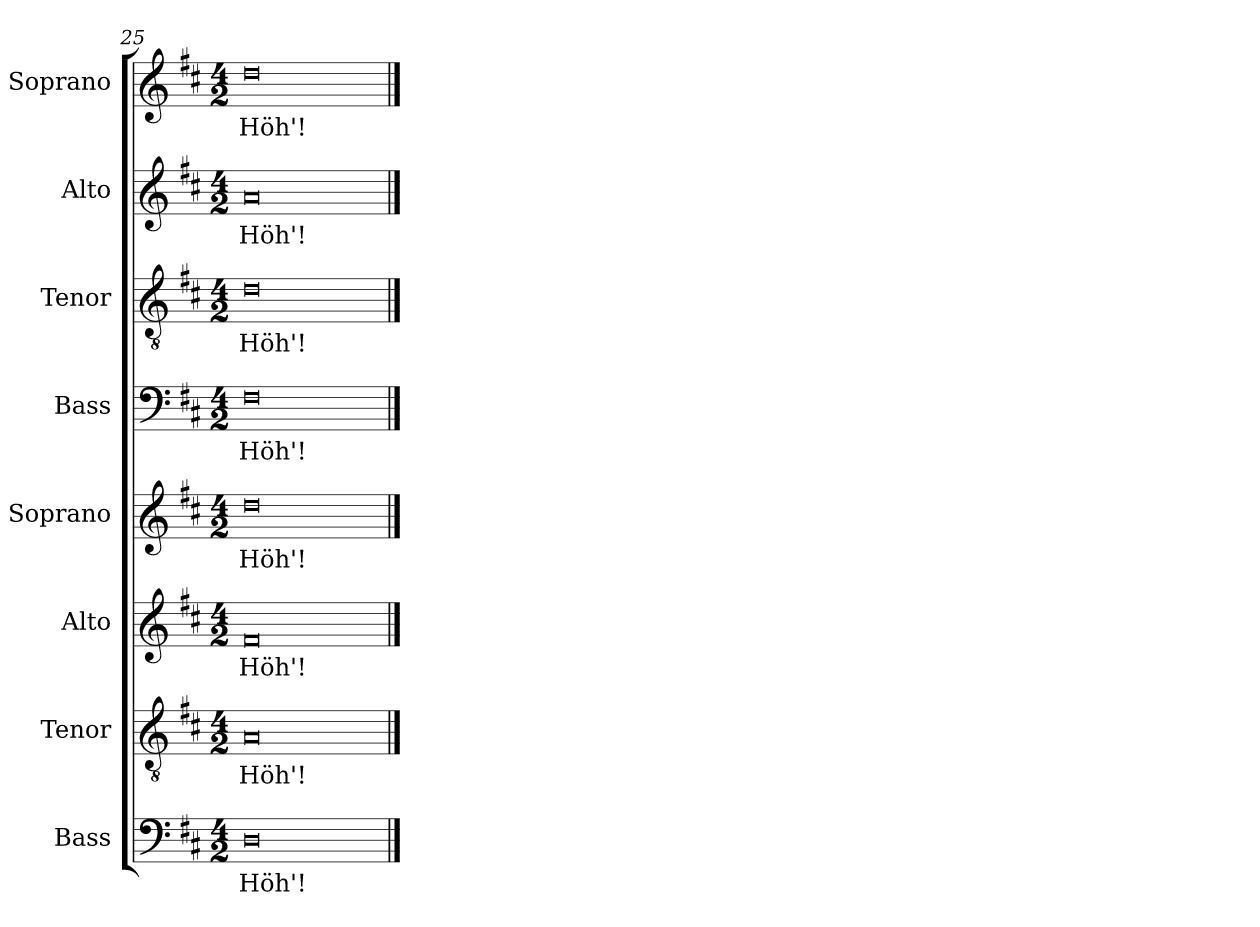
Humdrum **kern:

**kern	**text	**kern	**text	**kern	**text	**kern	**text	**kern	**text	**kern	**text	**kern	**text	**kern	**text
*part8	*part8	*part7	*part7	*part6	*part6	*part5	*part5	*part4	*part4	*part3	*part3	*part2	*part2	*part1	*part1
*staff8	*staff8	*staff7	*staff7	*staff6	*staff6	*staff5	*staff5	*staff4	*staff4	*staff3	*staff3	*staff2	*staff2	*staff1	*staff1
*I"Bass	*	*I"Tenor	*	*I"Alto	*	*I"Soprano	*	*I"Bass	*	*I"Tenor	*	*I"Alto	*	*I"Soprano	*
*	*	*	*	*	*	*I'Pno	*	*	*	*	*	*	*	*I'Pno	*
*clefF4	*	*clefGv2	*	*clefG2	*	*clefG2	*	*clefF4	*	*clefGv2	*	*clefG2	*	*clefG2	*
*k[f#c#]	*	*k[f#c#]	*	*k[f#c#]	*	*k[f#c#]	*	*k[f#c#]	*	*k[f#c#]	*	*k[f#c#]	*	*k[f#c#]	*
*D:	*	*D:	*	*D:	*	*D:	*	*D:	*	*D:	*	*D:	*	*D:	*
*M4/2	*	*M4/2	*	*M4/2	*	*M4/2	*	*M4/2	*	*M4/2	*	*M4/2	*	*M4/2	*
=25	=25	=25	=25	=25	=25	=25	=25	=25	=25	=25	=25	=25	=25	=25	=25
!	!LO:LY:b	!	!LO:LY:b	!	!LO:LY:b	!	!LO:LY:b	!	!LO:LY:b	!	!LO:LY:b	!	!LO:LY:b	!	!LO:LY:b
0D	Höh'!	0A	Höh'!	0f#	Höh'!	0dd	Höh'!	0F#	Höh'!	0d	Höh'!	0a	Höh'!	0dd	Höh'!
==	==	==	==	==	==	==	==	==	==	==	==	==	==	==	==
*-	*-	*-	*-	*-	*-	*-	*-	*-	*-	*-	*-	*-	*-	*-	*-
